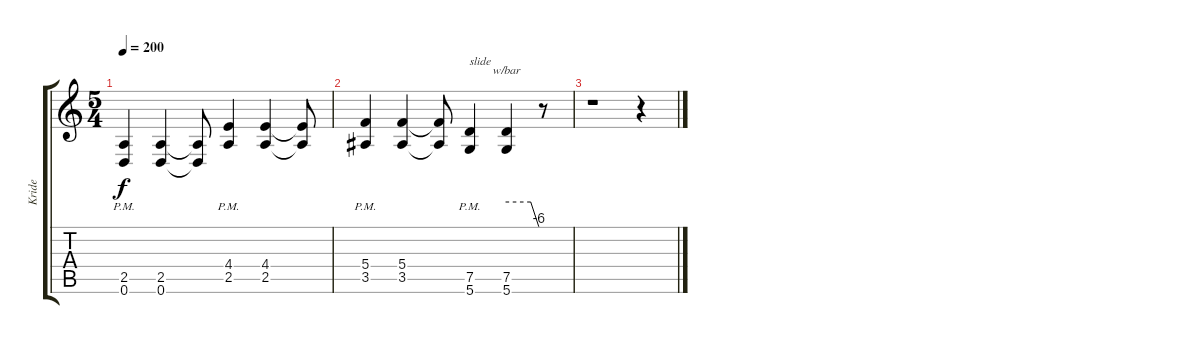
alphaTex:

\track ("Kride" "Kride") {instrument distortionguitar}
\staff {score tabs}
\tuning (D4 A3 F3 C3 G2 D2) {hide}
\ts (5 4)
\tempo 200
\clef g2
\ks c
(2.5{pm} 0.6{pm}).4{dy f} (2.5 0.6).4 (2.5{t} 0.6{t}).8 (4.4{pm} 2.5{pm}).4 (4.4 2.5).4 (4.4{t} 2.5{t}).8 |
(5.4{pm} 3.5{pm}).4 (5.4 3.5).4 (5.4{t} 3.5{t}).8 (7.5{pm} 5.6{pm}).4{txt "slide"} (7.5 5.6).4{tbe (custom default 0 0 45 0 60 -24)} r.8 |
r.1 r.4
